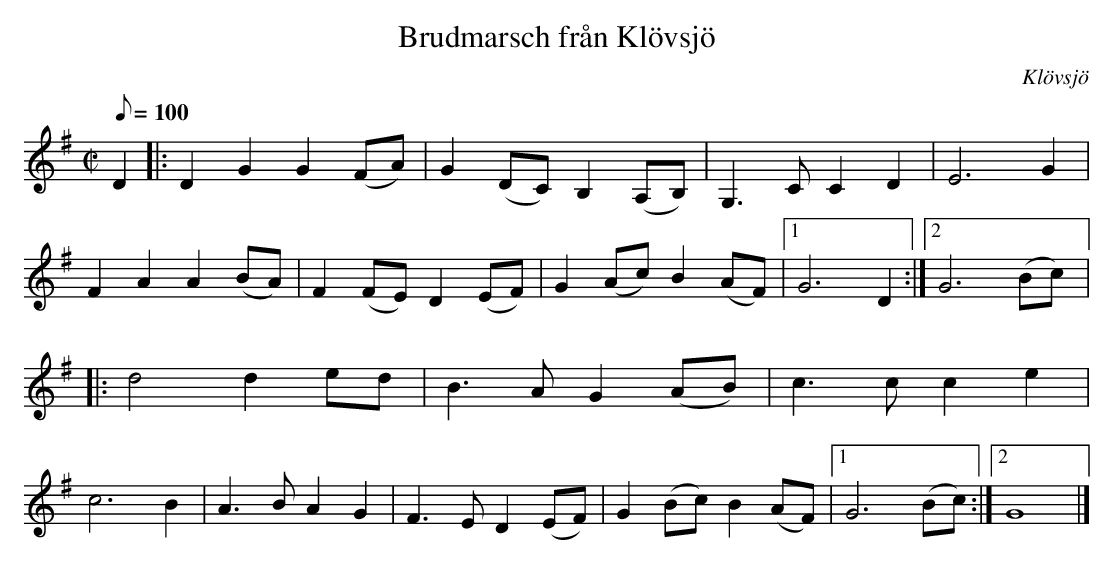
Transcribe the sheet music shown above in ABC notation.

X:1
T: Brudmarsch från Klövsjö
O: Klövsjö
M: C|
L: 1/8
Q: 100
K: G
D2 |: D2G2 G2(FA) | G2(DC) B,2(A,B,) | G,3C C2D2 | E6G2 | F2A2 A2(BA) | F2(FE) D2(EF) | G2(Ac) B2(AF) |1 G6D2 :|2 G6(Bc) |: d4 d2ed | B3A G2(AB) | c3c c2e2 | c6B2 | A3B A2G2 | F3E D2(EF) | G2(Bc) B2(AF) |1 G6(Bc) :|2 G8 |]
